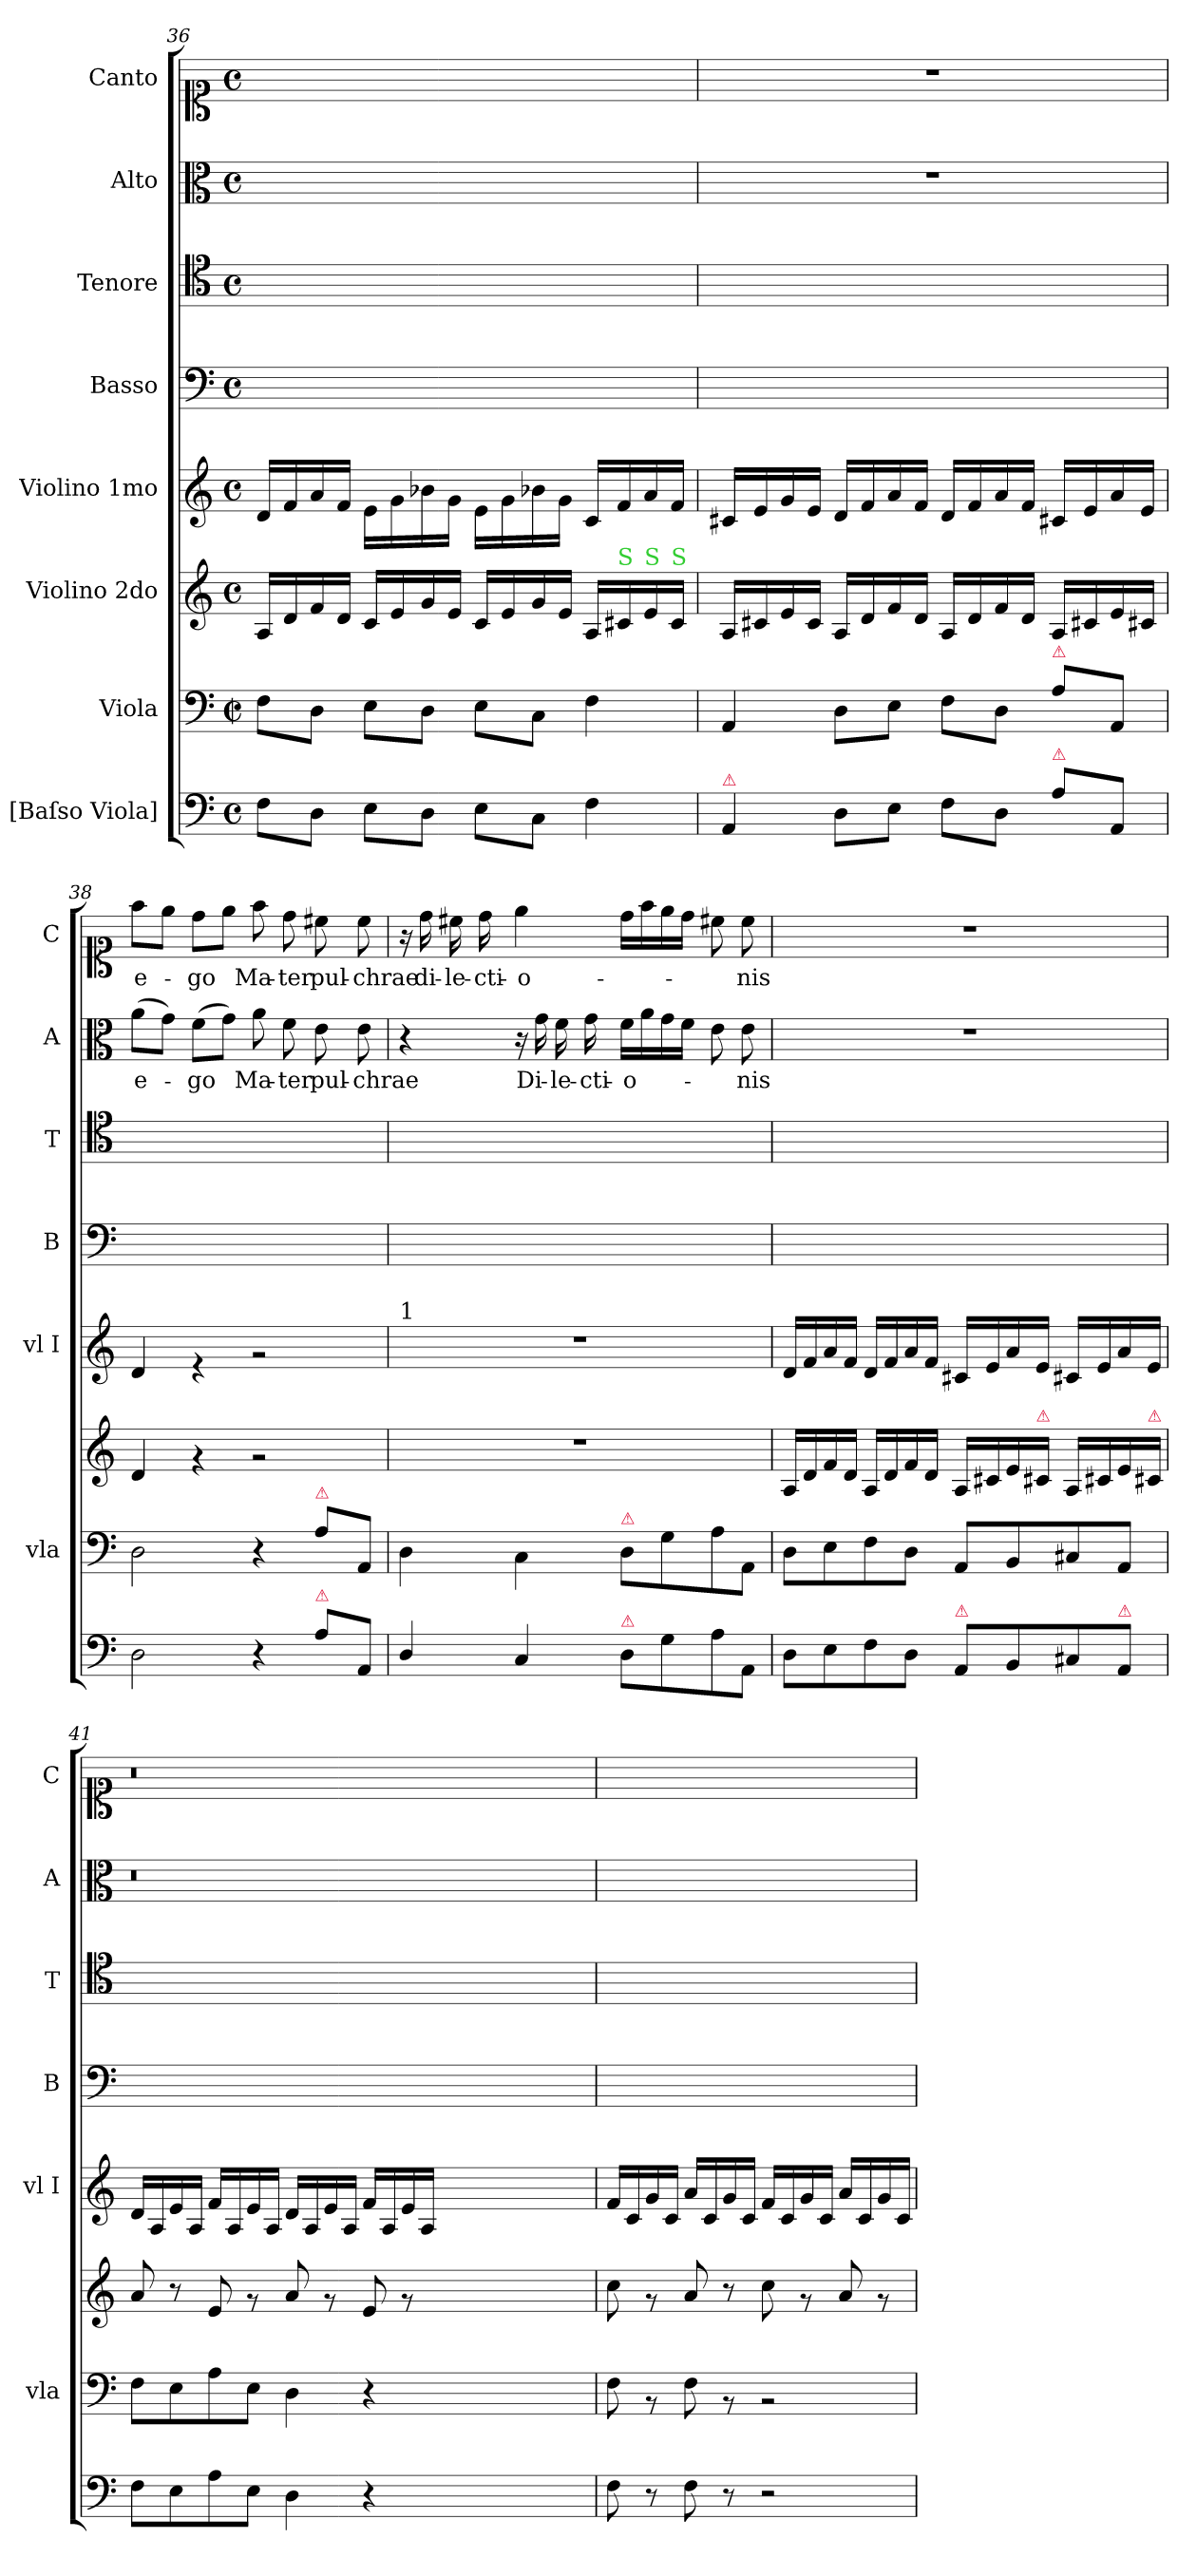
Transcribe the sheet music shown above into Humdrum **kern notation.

**kern	**kern	**kern	**kern	**kern	**kern	**kern	**text	**kern	**text
*part8	*part7	*part6	*part5	*part4	*part3	*part2	*part2	*part1	*part1
*staff8	*staff7	*staff6	*staff5	*staff4	*staff3	*staff2	*staff2	*staff1	*staff1
*I"[Baſso Viola]	*I"Viola	*I"Violino 2do	*I"Violino 1mo	*I"Basso	*I"Tenore	*I"Alto	*	*I"Canto	*
*	*I'vla	*	*I'vl I	*I'B	*I'T	*I'A	*	*I'C	*
*clefF4	*clefF4	*clefG2	*clefG2	*clefF4	*clefC4	*clefC3	*	*clefC1	*
*k[]	*k[]	*k[]	*k[]	*k[]	*k[]	*k[]	*	*k[]	*
*M4/4	*M2/2	*M4/4	*M4/4	*M4/4	*M4/4	*M4/4	*	*M4/4	*
*met(c)	*met(c|)	*met(c)	*met(c)	*met(c)	*met(c)	*met(c)	*	*met(c)	*
=36	=36	=36	=36	=36	=36	=36	=36	=36	=36
8F\L	8F\L	16A/LL	16d/LL	1ryy	1ryy	1ryy	.	1ryy	.
.	.	16d/	16f/	.	.	.	.	.	.
8D\J	8D\J	16f/	16a/	.	.	.	.	.	.
.	.	16d/JJ	16f/JJ	.	.	.	.	.	.
8E\L	8E\L	16c/LL	16e\LL	.	.	.	.	.	.
.	.	16e/	16g\	.	.	.	.	.	.
8D\J	8D\J	16g/	16b-X\	.	.	.	.	.	.
.	.	16e/JJ	16g\JJ	.	.	.	.	.	.
8E\L	8E\L	16c/LL	16e\LL	.	.	.	.	.	.
.	.	16e/	16g\	.	.	.	.	.	.
8C\J	8C\J	16g/	16b-X\	.	.	.	.	.	.
.	.	16e/JJ	16g\JJ	.	.	.	.	.	.
4F\	4F\	16A/LL	16c/LL	.	.	.	.	.	.
!	!	!LO:TX:a:color=limegreen:t=S	!	!	!	!	!	!	!
.	.	16c#X/	16f/	.	.	.	.	.	.
!	!	!LO:TX:a:color=limegreen:t=S	!	!	!	!	!	!	!
.	.	16e/	16a/	.	.	.	.	.	.
!	!	!LO:TX:a:color=limegreen:t=S	!	!	!	!	!	!	!
.	.	16c#/JJ	16f/JJ	.	.	.	.	.	.
=37	=37	=37	=37	=37	=37	=37	=37	=37	=37
!LO:TX:a:color=crimson:t=⚠	!	!	!	!	!	!	!	!	!
4AA/	4AA/	16A/LL	16c#X/LL	1ryy	1ryy	1r	.	1r	.
.	.	16c#X/	16e/	.	.	.	.	.	.
.	.	16e/	16g/	.	.	.	.	.	.
.	.	16c#/JJ	16e/JJ	.	.	.	.	.	.
8D\L	8D\L	16A/LL	16d/LL	.	.	.	.	.	.
.	.	16d/	16f/	.	.	.	.	.	.
8E\J	8E\J	16f/	16a/	.	.	.	.	.	.
.	.	16d/JJ	16f/JJ	.	.	.	.	.	.
8F\L	8F\L	16A/LL	16d/LL	.	.	.	.	.	.
.	.	16d/	16f/	.	.	.	.	.	.
8D\J	8D\J	16f/	16a/	.	.	.	.	.	.
.	.	16d/JJ	16f/JJ	.	.	.	.	.	.
!	!LO:TX:a:color=crimson:t=⚠	!	!	!	!	!	!	!	!
!LO:TX:a:color=crimson:t=⚠	!	!	!	!	!	!	!	!	!
8A\L	8A\L	16A/LL	16c#X/LL	.	.	.	.	.	.
.	.	16c#X/	16e/	.	.	.	.	.	.
8AA/J	8AA/J	16e/	16a/	.	.	.	.	.	.
.	.	16c#X/JJ	16e/JJ	.	.	.	.	.	.
=38	=38	=38	=38	=38	=38	=38	=38	=38	=38
2D\	2D\	4d/	4d/	1ryy	1ryy	(8a\L	e-	8ff\L	e-
.	.	.	.	.	.	8g\J)	.	8ee\J	.
.	.	4rg	4re	.	.	(8f\L	-go	8dd\L	-go
.	.	.	.	.	.	8g\J)	.	8ee\J	.
4r	4r	2rg	2rg	.	.	8a\	Ma-	8ff\	Ma-
.	.	.	.	.	.	8f\	-ter	8dd\	-ter
!	!LO:TX:a:color=crimson:t=⚠	!	!	!	!	!	!	!	!
!LO:TX:a:color=crimson:t=⚠	!	!	!	!	!	!	!	!	!
8A\L	8A\L	.	.	.	.	8e\	pul-	8cc#X\	pul-
8AA/J	8AA/J	.	.	.	.	8e\	-chrae	8cc#\	-chrae
=39	=39	=39	=39	=39	=39	=39	=39	=39	=39
!	!	!	!LO:TX:a:t=1	!	!	!	!	!	!
4D/	4D\	1r	1r	1ryy	1ryy	4r	.	16r	.
.	.	.	.	.	.	.	.	16dd\	di-
.	.	.	.	.	.	.	.	16cc#X\	-le-
.	.	.	.	.	.	.	.	16dd\	-cti-
4C/	4C\	.	.	.	.	16r	.	4ee\	-o-
.	.	.	.	.	.	16g\	Di-	.	.
.	.	.	.	.	.	16f\	-le-	.	.
.	.	.	.	.	.	16g\	-cti-	.	.
!	!LO:TX:a:color=crimson:t=⚠	!	!	!	!	!	!	!	!
!LO:TX:a:color=crimson:t=⚠	!	!	!	!	!	!	!	!	!
8D\L	8D\L	.	.	.	.	16f\LL	-o-	16dd\LL	.
.	.	.	.	.	.	16a\	.	16ff\	.
8G\	8G\	.	.	.	.	16g\	.	16ee\	.
.	.	.	.	.	.	16f\JJ	.	16dd\JJ	.
8A\	8A\	.	.	.	.	8e\	.	8cc#X\	.
8AA/J	8AA/J	.	.	.	.	8e\	-nis	8cc#\	-nis
=40	=40	=40	=40	=40	=40	=40	=40	=40	=40
8D\L	8D\L	16A/LL	16d/LL	1ryy	1ryy	1r	.	1r	.
.	.	16d/	16f/	.	.	.	.	.	.
8E\	8E\	16f/	16a/	.	.	.	.	.	.
.	.	16d/JJ	16f/JJ	.	.	.	.	.	.
8F\	8F\	16A/LL	16d/LL	.	.	.	.	.	.
.	.	16d/	16f/	.	.	.	.	.	.
8D\J	8D\J	16f/	16a/	.	.	.	.	.	.
.	.	16d/JJ	16f/JJ	.	.	.	.	.	.
!LO:TX:a:color=crimson:t=⚠	!	!	!	!	!	!	!	!	!
8AA/L	8AA/L	16A/LL	16c#X/LL	.	.	.	.	.	.
.	.	16c#X/	16e/	.	.	.	.	.	.
8BB/	8BB/	16e/	16a/	.	.	.	.	.	.
!	!	!LO:TX:a:color=crimson:t=⚠	!	!	!	!	!	!	!
.	.	16c#X/JJ	16e/JJ	.	.	.	.	.	.
8C#X/	8C#X/	16A/LL	16c#X/LL	.	.	.	.	.	.
.	.	16c#X/	16e/	.	.	.	.	.	.
!LO:TX:a:color=crimson:t=⚠	!	!	!	!	!	!	!	!	!
8AA/J	8AA/J	16e/	16a/	.	.	.	.	.	.
!	!	!LO:TX:a:color=crimson:t=⚠	!	!	!	!	!	!	!
.	.	16c#X/JJ	16e/JJ	.	.	.	.	.	.
=41	=41	=41	=41	=41	=41	=41	=41	=41	=41
8F\L	8F\L	8a/	16d/LL	1ryy	1ryy	0.r	.	0.r	.
.	.	.	16A/	.	.	.	.	.	.
8E\	8E\	8r	16e/	.	.	.	.	.	.
.	.	.	16A/JJ	.	.	.	.	.	.
8A\	8A\	8e/	16f/LL	.	.	.	.	.	.
.	.	.	16A/	.	.	.	.	.	.
8E\J	8E\J	8rg	16e/	.	.	.	.	.	.
.	.	.	16A/JJ	.	.	.	.	.	.
4D\	4D\	8a/	16d/LL	.	.	.	.	.	.
.	.	.	16A/	.	.	.	.	.	.
.	.	8rg	16e/	.	.	.	.	.	.
.	.	.	16A/JJ	.	.	.	.	.	.
4r	4r	8e/	16f/LL	.	.	.	.	.	.
.	.	.	16A/	.	.	.	.	.	.
.	.	8rg	16e/	.	.	.	.	.	.
.	.	.	16A/JJ	.	.	.	.	.	.
0ryy	0ryy	0ryy	0ryy	0ryy	0ryy	.	.	.	.
=42	=42	=42	=42	=42	=42	=42	=42	=42	=42
8F\	8F\	8cc\	16f/LL	1ryy	1ryy	1ryy	.	1ryy	.
.	.	.	16c/	.	.	.	.	.	.
8r	8rBB	8rg	16g/	.	.	.	.	.	.
.	.	.	16c/JJ	.	.	.	.	.	.
8F\	8F\	8a/	16a/LL	.	.	.	.	.	.
.	.	.	16c/	.	.	.	.	.	.
8r	8rBB	8r	16g/	.	.	.	.	.	.
.	.	.	16c/JJ	.	.	.	.	.	.
2r	2rBB	8cc\	16f/LL	.	.	.	.	.	.
.	.	.	16c/	.	.	.	.	.	.
.	.	8rg	16g/	.	.	.	.	.	.
.	.	.	16c/JJ	.	.	.	.	.	.
.	.	8a/	16a/LL	.	.	.	.	.	.
.	.	.	16c/	.	.	.	.	.	.
.	.	8rg	16g/	.	.	.	.	.	.
.	.	.	16c/JJ	.	.	.	.	.	.
=	=	=	=	=	=	=	=	=	=
*-	*-	*-	*-	*-	*-	*-	*-	*-	*-
